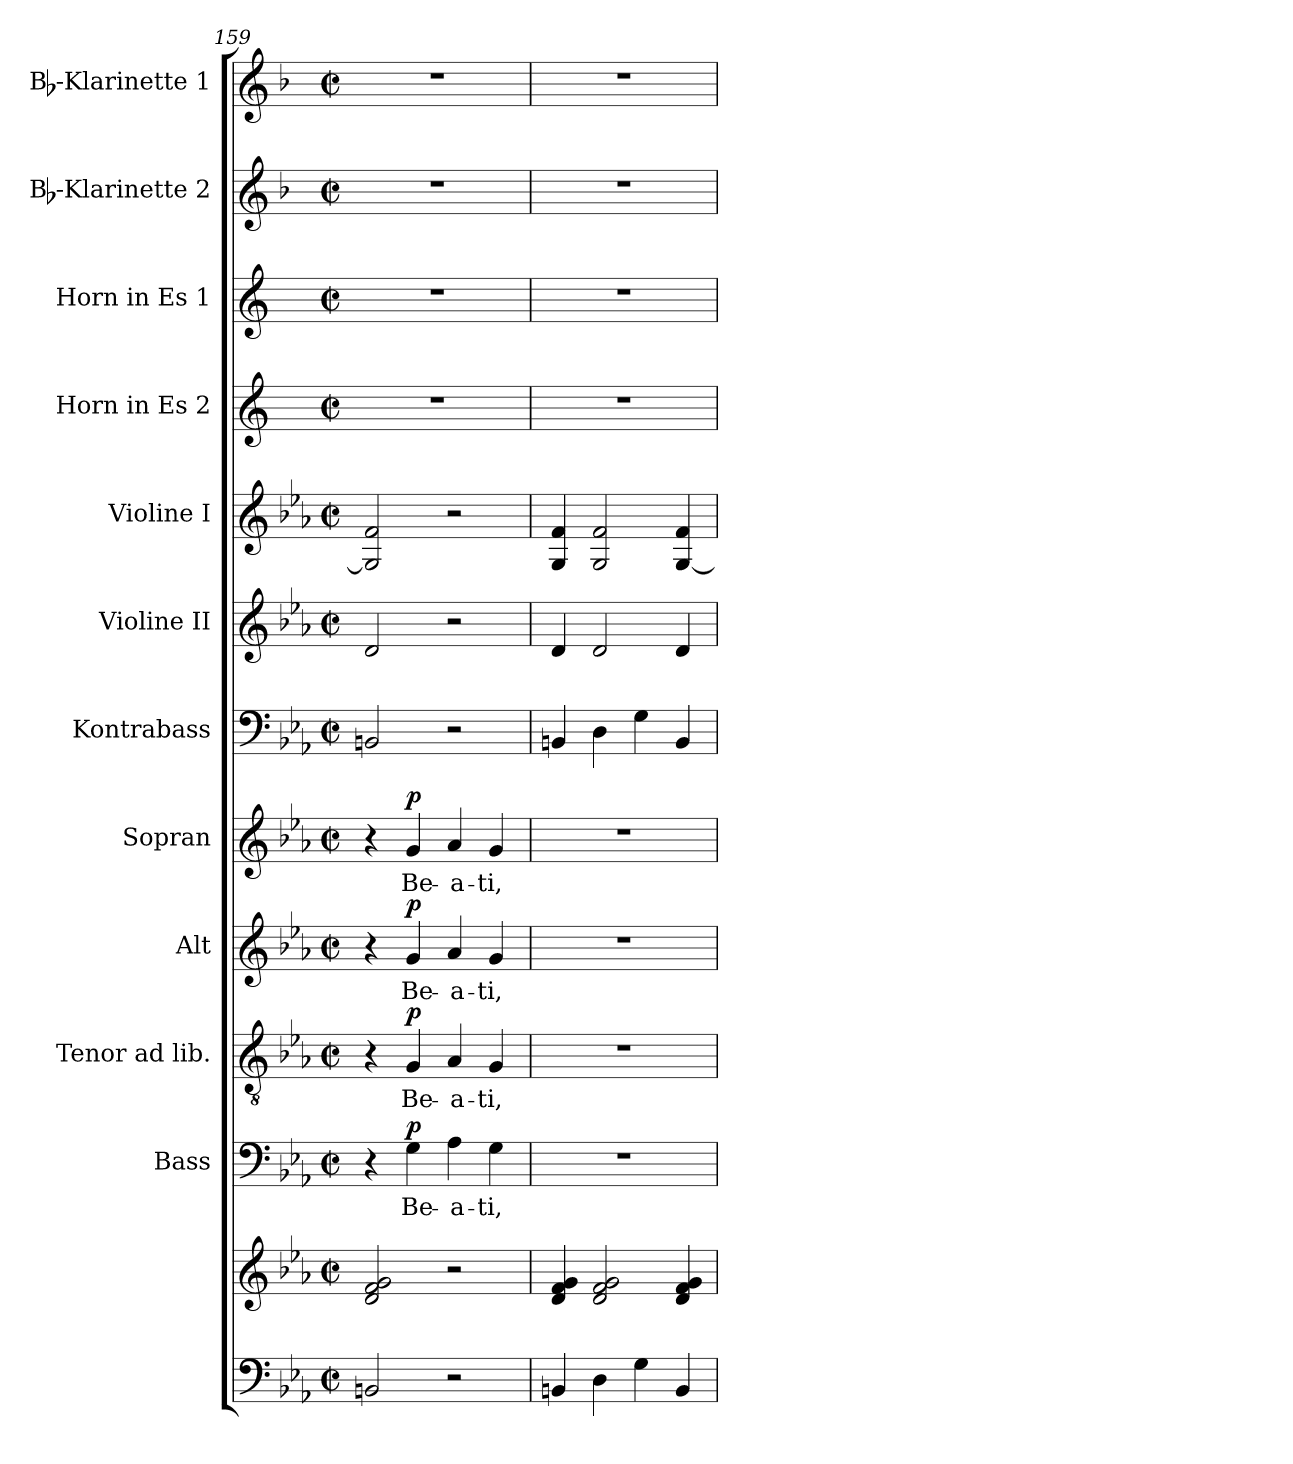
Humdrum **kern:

**kern	**kern	**kern	**text	**dynam	**kern	**text	**dynam	**kern	**text	**dynam	**kern	**text	**dynam	**kern	**kern	**kern	**kern	**kern	**kern	**kern
*part12	*part12	*part11	*part11	*part11	*part10	*part10	*part10	*part9	*part9	*part9	*part8	*part8	*part8	*part7	*part6	*part5	*part4	*part3	*part2	*part1
*staff13	*staff12	*staff11	*staff11	*staff11	*staff10	*staff10	*staff10	*staff9	*staff9	*staff9	*staff8	*staff8	*staff8	*staff7	*staff6	*staff5	*staff4	*staff3	*staff2	*staff1
*	*	*I"Bass	*	*	*I"Tenor ad lib.	*	*	*I"Alt	*	*	*I"Sopran	*	*	*I"Kontrabass	*I"Violine II	*I"Violine I	*I"Horn in Es 2	*I"Horn in Es 1	*I"Bb-Klarinette 2	*I"Bb-Klarinette 1
*	*	*I'B.	*	*	*I'T.	*	*	*I'A.	*	*	*I'S.	*	*	*I'Kb.	*I'Vl. II	*I'Vl. I	*	*	*I'Bb Kl. 2	*I'Bb Kl. 1
*clefF4	*clefG2	*clefF4	*	*	*clefGv2	*	*	*clefG2	*	*	*clefG2	*	*	*clefF4	*clefG2	*clefG2	*clefG2	*clefG2	*clefG2	*clefG2
*	*	*	*	*	*	*	*	*	*	*	*	*	*	*ITrd7c12	*	*	*ITrd5c9	*ITrd5c9	*ITrd1c2	*ITrd1c2
*k[b-e-a-]	*k[b-e-a-]	*k[b-e-a-]	*	*	*k[b-e-a-]	*	*	*k[b-e-a-]	*	*	*k[b-e-a-]	*	*	*k[b-e-a-]	*k[b-e-a-]	*k[b-e-a-]	*k[b-e-a-]	*k[b-e-a-]	*k[b-e-a-]	*k[b-e-a-]
*E-:	*E-:	*E-:	*	*	*E-:	*	*	*E-:	*	*	*E-:	*	*	*E-:	*E-:	*E-:	*E-:	*E-:	*E-:	*E-:
*M2/2	*M2/2	*M2/2	*	*	*M2/2	*	*	*M2/2	*	*	*M2/2	*	*	*M2/2	*M2/2	*M2/2	*M2/2	*M2/2	*M2/2	*M2/2
*met(c|)	*met(c|)	*met(c|)	*	*	*met(c|)	*	*	*met(c|)	*	*	*met(c|)	*	*	*met(c|)	*met(c|)	*met(c|)	*met(c|)	*met(c|)	*met(c|)	*met(c|)
=159	=159	=159	=159	=159	=159	=159	=159	=159	=159	=159	=159	=159	=159	=159	=159	=159	=159	=159	=159	=159
2BBn/	2d/ 2f/ 2g/	4r	.	.	4r	.	.	4r	.	.	4r	.	.	2BBBn/	2d/	2G/] 2f/	1r	1r	1r	1r
!	!	!	!LO:LY:b	!LO:DY:a	!	!LO:LY:b	!LO:DY:a	!	!LO:LY:b	!LO:DY:a	!	!LO:LY:b	!LO:DY:a	!	!	!	!	!	!	!
.	.	4G\	Be-	p	4G/	Be-	p	4g/	Be-	p	4g/	Be-	p	.	.	.	.	.	.	.
!	!	!	!LO:LY:b	!	!	!LO:LY:b	!	!	!LO:LY:b	!	!	!LO:LY:b	!	!	!	!	!	!	!	!
2r	2r	4A-\	-a-	.	4A-/	-a-	.	4a-/	-a-	.	4a-/	-a-	.	2r	2r	2r	.	.	.	.
!	!	!	!LO:LY:b	!	!	!LO:LY:b	!	!	!LO:LY:b	!	!	!LO:LY:b	!	!	!	!	!	!	!	!
.	.	4G\	-ti,	.	4G/	-ti,	.	4g/	-ti,	.	4g/	-ti,	.	.	.	.	.	.	.	.
=160	=160	=160	=160	=160	=160	=160	=160	=160	=160	=160	=160	=160	=160	=160	=160	=160	=160	=160	=160	=160
4BBn/	4d/ 4f/ 4g/	1r	.	.	1r	.	.	1r	.	.	1r	.	.	4BBBn/	4d/	4G/ 4f/	1r	1r	1r	1r
4D\	2d/ 2f/ 2g/	.	.	.	.	.	.	.	.	.	.	.	.	4DD\	2d/	2G/ 2f/	.	.	.	.
4G\	.	.	.	.	.	.	.	.	.	.	.	.	.	4GG\	.	.	.	.	.	.
4BB/	4d/ 4f/ 4g/	.	.	.	.	.	.	.	.	.	.	.	.	4BBB/	4d/	[4G/ 4f/	.	.	.	.
=	=	=	=	=	=	=	=	=	=	=	=	=	=	=	=	=	=	=	=	=
*-	*-	*-	*-	*-	*-	*-	*-	*-	*-	*-	*-	*-	*-	*-	*-	*-	*-	*-	*-	*-
